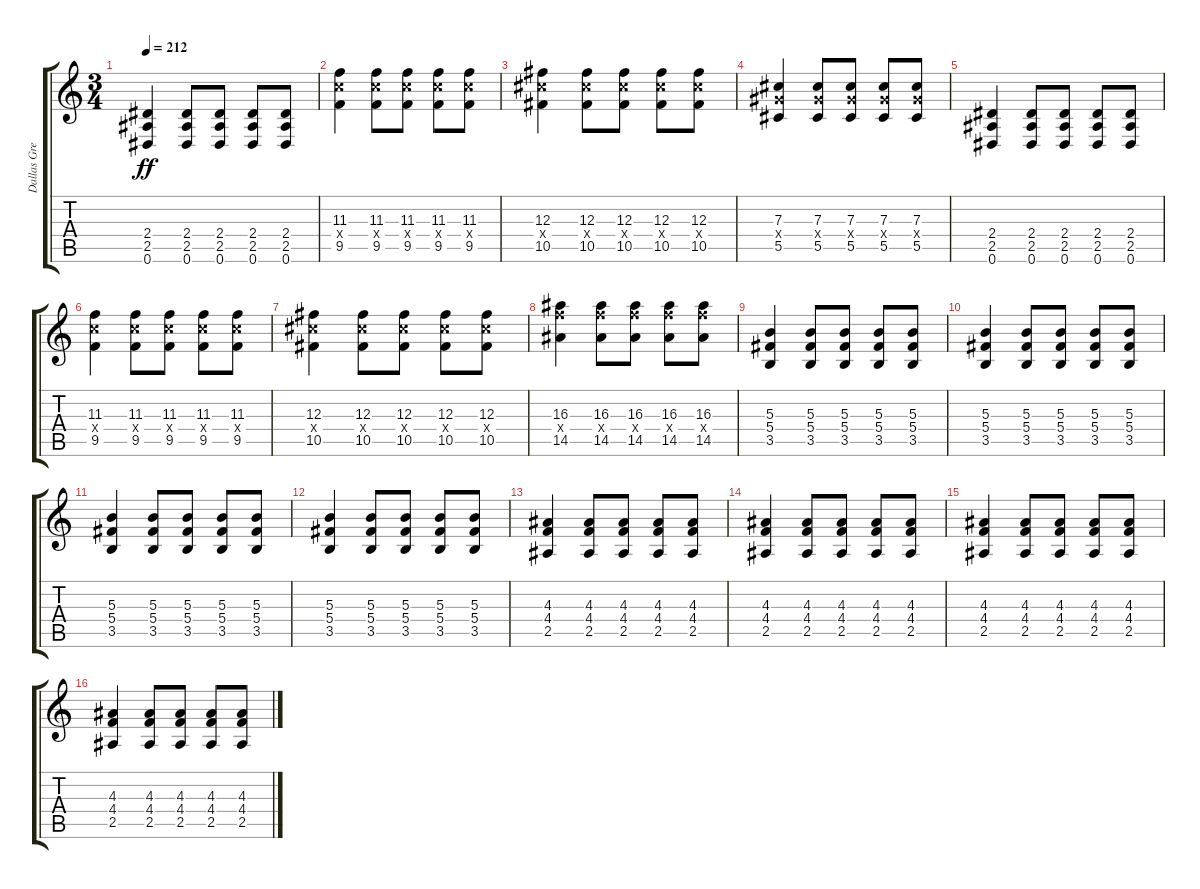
\track ("Dallas Green" "Dallas Gre") {instrument distortionguitar}
\staff {score tabs}
\tuning (Eb4 Bb3 Gb3 Db3 Ab2 Eb2) {hide}
\ts (3 4)
\tempo 212
\clef g2
\ks c
(2.4 2.5 0.6).4{dy ff} (2.4 2.5 0.6).8 (2.4 2.5 0.6).8 (2.4 2.5 0.6).8 (2.4 2.5 0.6).8 |
(11.3 11.4{x} 9.5).4 (11.3 11.4{x} 9.5).8 (11.3 11.4{x} 9.5).8 (11.3 11.4{x} 9.5).8 (11.3 11.4{x} 9.5).8 |
(12.3 12.4{x} 10.5).4 (12.3 12.4{x} 10.5).8 (12.3 12.4{x} 10.5).8 (12.3 12.4{x} 10.5).8 (12.3 12.4{x} 10.5).8 |
(7.3 7.4{x} 5.5).4 (7.3 7.4{x} 5.5).8 (7.3 7.4{x} 5.5).8 (7.3 7.4{x} 5.5).8 (7.3 7.4{x} 5.5).8 |
(2.4 2.5 0.6).4 (2.4 2.5 0.6).8 (2.4 2.5 0.6).8 (2.4 2.5 0.6).8 (2.4 2.5 0.6).8 |
(11.3 11.4{x} 9.5).4 (11.3 11.4{x} 9.5).8 (11.3 11.4{x} 9.5).8 (11.3 11.4{x} 9.5).8 (11.3 11.4{x} 9.5).8 |
(12.3 12.4{x} 10.5).4 (12.3 12.4{x} 10.5).8 (12.3 12.4{x} 10.5).8 (12.3 12.4{x} 10.5).8 (12.3 12.4{x} 10.5).8 |
(16.3 16.4{x} 14.5).4 (16.3 16.4{x} 14.5).8 (16.3 16.4{x} 14.5).8 (16.3 16.4{x} 14.5).8 (16.3 16.4{x} 14.5).8 |
(5.3 5.4 3.5).4 (5.3 5.4 3.5).8 (5.3 5.4 3.5).8 (5.3 5.4 3.5).8 (5.3 5.4 3.5).8 |
(5.3 5.4 3.5).4 (5.3 5.4 3.5).8 (5.3 5.4 3.5).8 (5.3 5.4 3.5).8 (5.3 5.4 3.5).8 |
(5.3 5.4 3.5).4 (5.3 5.4 3.5).8 (5.3 5.4 3.5).8 (5.3 5.4 3.5).8 (5.3 5.4 3.5).8 |
(5.3 5.4 3.5).4 (5.3 5.4 3.5).8 (5.3 5.4 3.5).8 (5.3 5.4 3.5).8 (5.3 5.4 3.5).8 |
(4.3 4.4 2.5).4 (4.3 4.4 2.5).8 (4.3 4.4 2.5).8 (4.3 4.4 2.5).8 (4.3 4.4 2.5).8 |
(4.3 4.4 2.5).4 (4.3 4.4 2.5).8 (4.3 4.4 2.5).8 (4.3 4.4 2.5).8 (4.3 4.4 2.5).8 |
(4.3 4.4 2.5).4 (4.3 4.4 2.5).8 (4.3 4.4 2.5).8 (4.3 4.4 2.5).8 (4.3 4.4 2.5).8 |
(4.3 4.4 2.5).4 (4.3 4.4 2.5).8 (4.3 4.4 2.5).8 (4.3 4.4 2.5).8 (4.3 4.4 2.5).8
